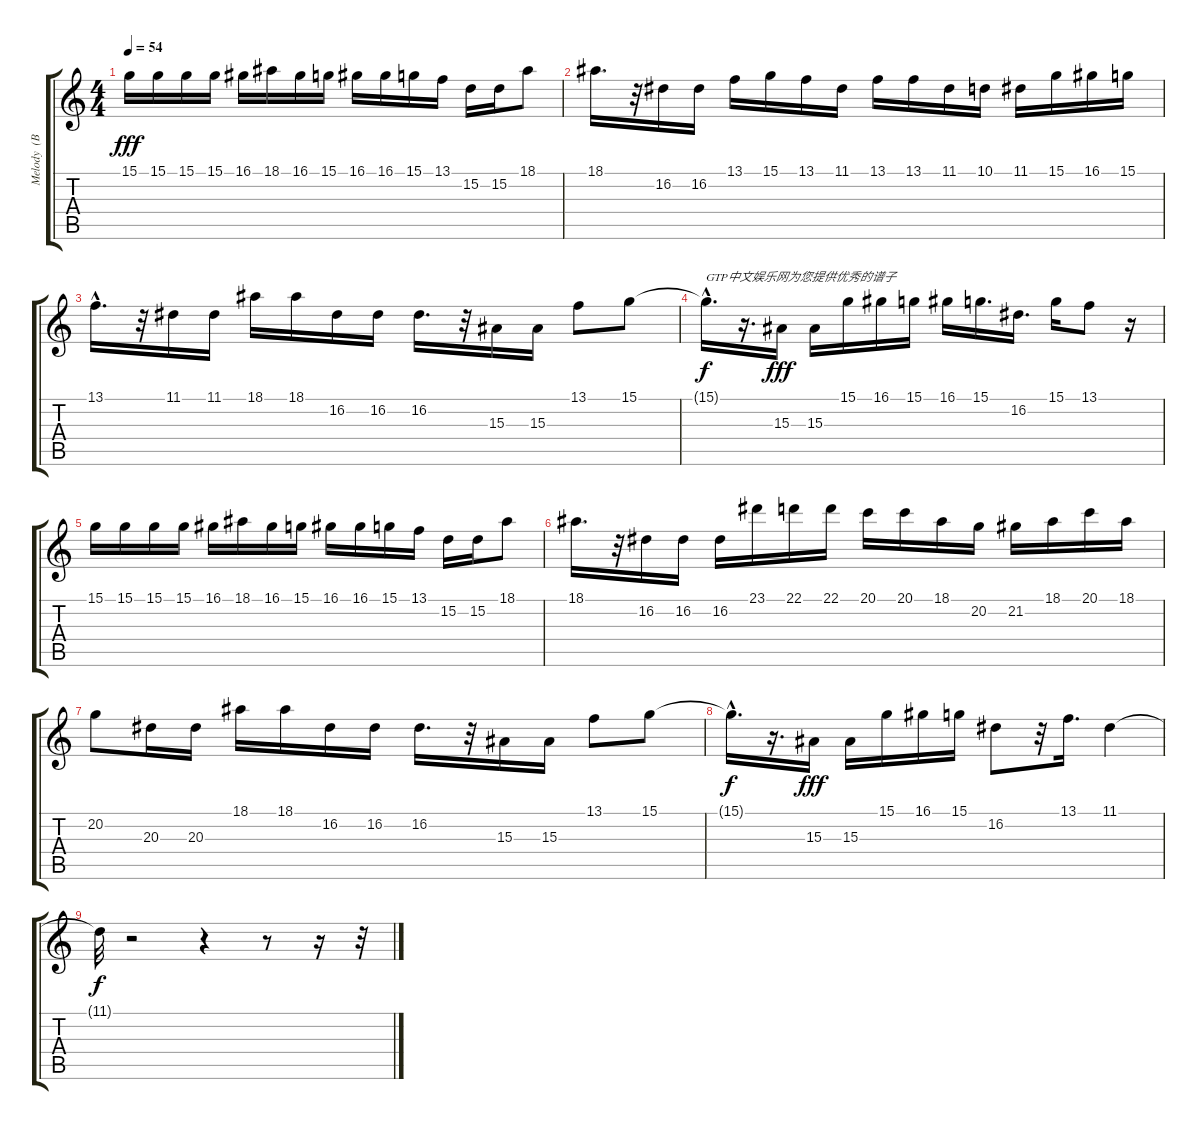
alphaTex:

\track ("Melody  (BB) (none)" "Melody  (B") {instrument vibraphone}
\staff {score tabs}
\tuning (E4 B3 G3 D3 A2 E2) {hide}
\ts (4 4)
\tempo 54
\clef g2
\ks c
15.1.16{dy fff instrument vibraphone} 15.1.16 15.1.16 15.1.16 16.1.16 18.1.16 16.1.16 15.1.16 16.1.16 16.1.16 15.1.16 13.1.16 15.2.16 15.2.16 18.1.8 |
18.1.16{d} r.32 16.2.16 16.2.16 13.1.16 15.1.16 13.1.16 11.1.16 13.1.16 13.1.16 11.1.16 10.1.16 11.1.16 15.1.16 16.1.16 15.1.16 |
13.1{hac}.16{d} r.32 11.1.16 11.1.16 18.1.16 18.1.16 16.2.16 16.2.16 16.2.16{d} r.32 15.3.16 15.3.16 13.1.8 15.1.8 |
15.1{hac t}.16{d txt "GTP中文娱乐网为您提供优秀的谱子" dy f} r.16{d} 15.3.16{dy fff} 15.3.16 15.1.16 16.1.16 15.1.16 16.1.16 15.1.16{d} 16.2.16{d} 15.1.16 13.1.8 r.16 |
15.1.16 15.1.16 15.1.16 15.1.16 16.1.16 18.1.16 16.1.16 15.1.16 16.1.16 16.1.16 15.1.16 13.1.16 15.2.16 15.2.16 18.1.8 |
18.1.16{d} r.32 16.2.16 16.2.16 16.2.16 23.1.16 22.1.16 22.1.16 20.1.16 20.1.16 18.1.16 20.2.16 21.2.16 18.1.16 20.1.16 18.1.16 |
20.2.8 20.3.16 20.3.16 18.1.16 18.1.16 16.2.16 16.2.16 16.2.16{d} r.32 15.3.16 15.3.16 13.1.8 15.1.8 |
15.1{hac t}.16{d dy f} r.16{d} 15.3.16{dy fff} 15.3.16 15.1.16 16.1.16 15.1.16 16.2.8 r.32 13.1.16{d} 11.1.4 |
11.1{t}.32{dy f} r.2 r.4 r.8 r.16 r.32
